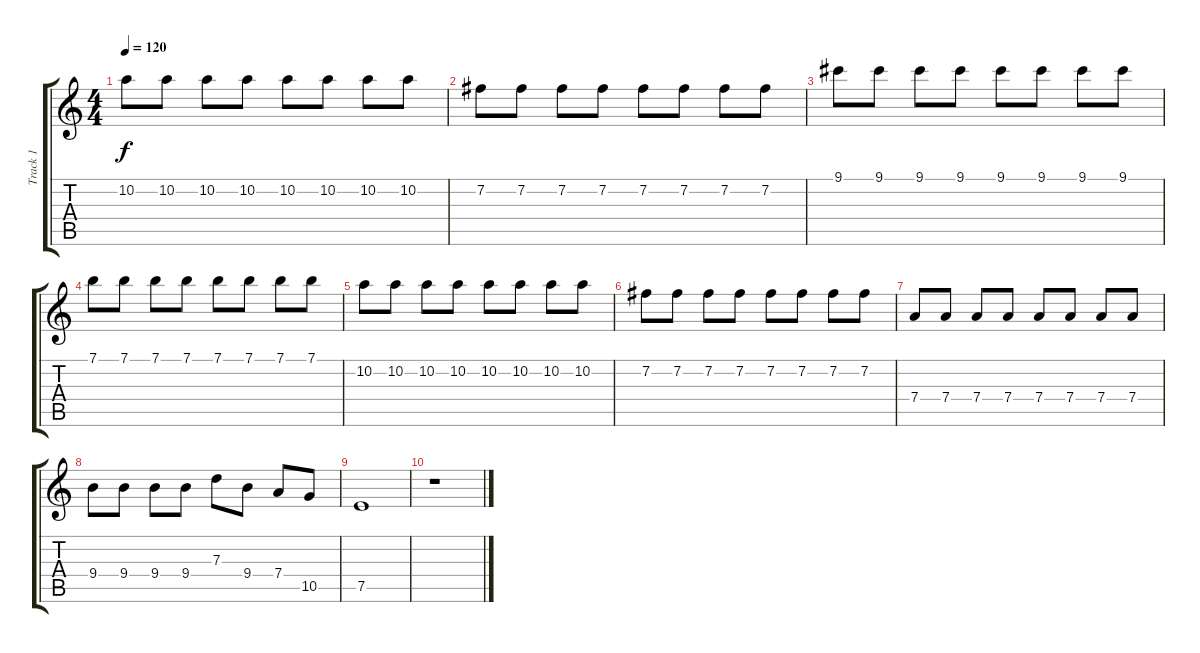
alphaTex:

\track ("Track 1" "Track 1") {instrument acousticguitarsteel}
\staff {score tabs}
\tuning (E4 B3 G3 D3 A2 E2) {hide}
\ts (4 4)
\tempo 120
\clef g2
\ks c
10.2.8{dy f} 10.2.8 10.2.8 10.2.8 10.2.8 10.2.8 10.2.8 10.2.8 |
7.2.8 7.2.8 7.2.8 7.2.8 7.2.8 7.2.8 7.2.8 7.2.8 |
9.1.8 9.1.8 9.1.8 9.1.8 9.1.8 9.1.8 9.1.8 9.1.8 |
7.1.8 7.1.8 7.1.8 7.1.8 7.1.8 7.1.8 7.1.8 7.1.8 |
10.2.8 10.2.8 10.2.8 10.2.8 10.2.8 10.2.8 10.2.8 10.2.8 |
7.2.8 7.2.8 7.2.8 7.2.8 7.2.8 7.2.8 7.2.8 7.2.8 |
7.4.8 7.4.8 7.4.8 7.4.8 7.4.8 7.4.8 7.4.8 7.4.8 |
9.4.8 9.4.8 9.4.8 9.4.8 7.3.8 9.4.8 7.4.8 10.5.8 |
7.5.1 |
r.1
